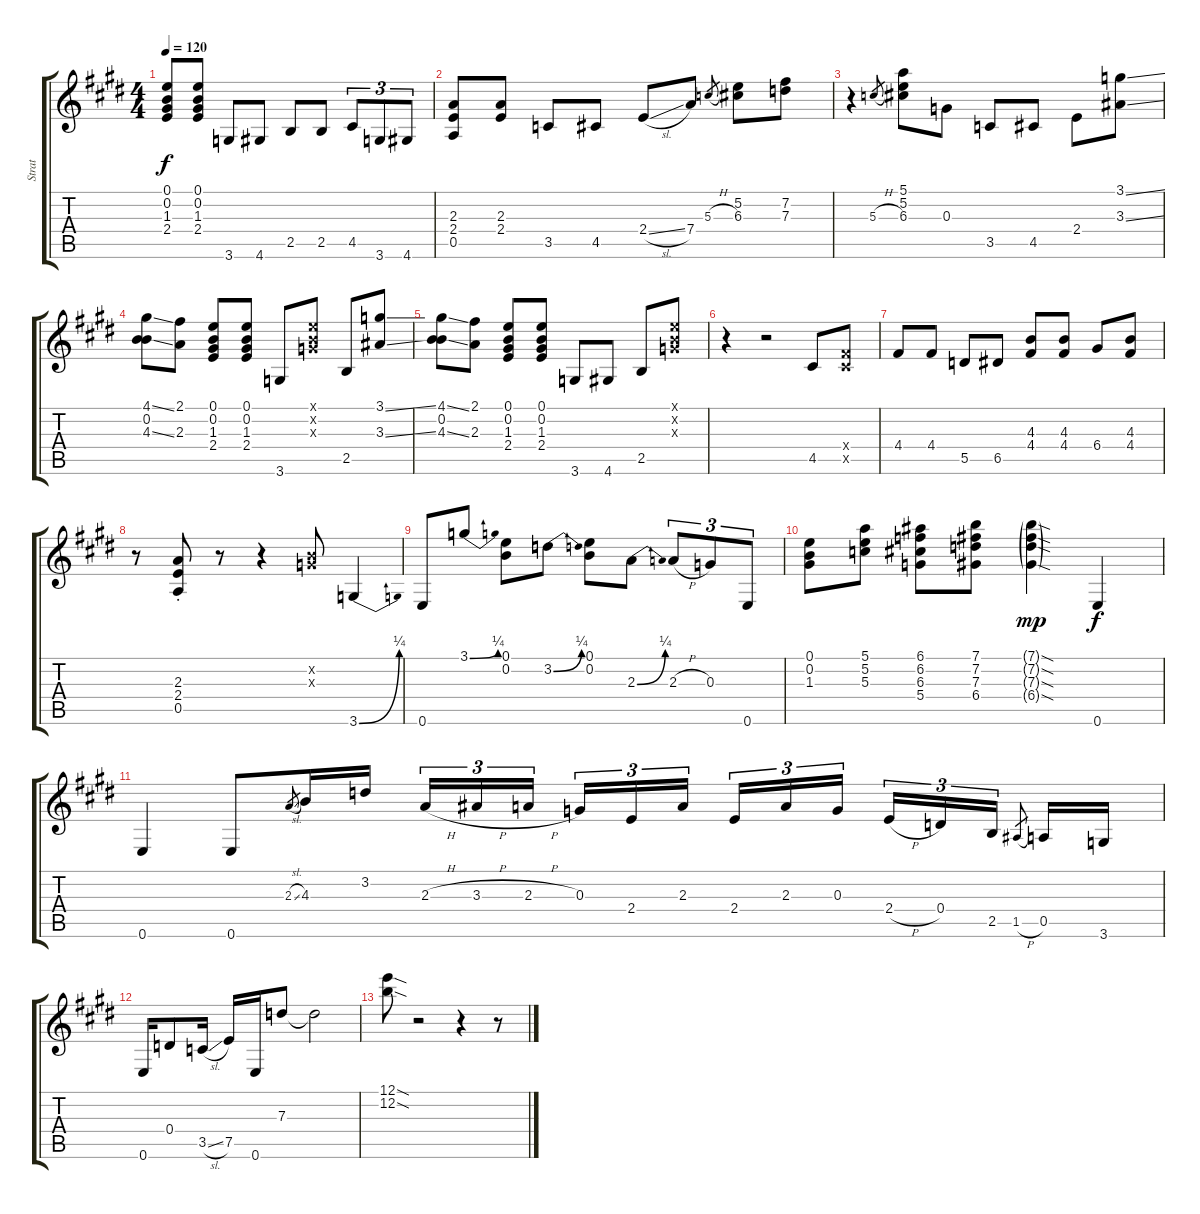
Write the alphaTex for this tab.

\track ("Strat" "Strat") {instrument distortionguitar}
\staff {score tabs}
\tuning (E4 B3 G3 D3 A2 E2) {hide}
\ts (4 4)
\tempo 120
\clef g2
\ks c#minor
(0.1 0.2 1.3 2.4).8{dy f} (0.1 0.2 1.3 2.4).8 3.6.8 4.6.8 2.5.8 2.5.8 4.5.8{tu (3 2)} 3.6.8{tu (3 2)} 4.6.8{tu (3 2)} |
(2.3 2.4 0.5).8 (2.3 2.4).8 3.5.8 4.5.8 2.4{sl}.8 7.4.8 5.3{h}.8{gr} (5.2 6.3).8 (7.2 7.3).8 |
r.4 5.3{h}.8{gr} (5.1 5.2 6.3).8 0.3.8 3.5.8 4.5.8 2.4.8 (3.1{ss} 3.3{ss}).8 |
(4.1{ss} 0.2 4.3{ss}).8 (2.1 2.3).8 (0.1 0.2 1.3 2.4).8 (0.1 0.2 1.3 2.4).8 3.6.8 (0.1{x} 0.2{x} 0.3{x}).8 2.5.8 (3.1{ss} 3.3{ss}).8 |
(4.1{ss} 0.2 4.3{ss}).8 (2.1 2.3).8 (0.1 0.2 1.3 2.4).8 (0.1 0.2 1.3 2.4).8 3.6.8 4.6.8 2.5.8 (0.1{x} 0.2{x} 0.3{x}).8 |
r.4 r.2 4.5.8 (4.4{x} 4.5{x}).8 |
4.4.8 4.4.8 5.5.8 6.5.8 (4.3 4.4).8 (4.3 4.4).8 6.4.8 (4.3 4.4).8 |
r.8 (2.3{st} 2.4{st} 0.5{st}).8 r.8 r.4 (0.2{x} 0.3{x}).8 3.6{be (bend 0 0 60 1)}.4 |
0.6.8 3.1{be (bend 0 0 60 1)}.8 (0.1 0.2).8 3.2{be (bend 0 0 60 1)}.8 (0.1 0.2).8 2.3{be (bend 0 0 60 1)}.8 2.3{h}.8{tu (3 2)} 0.3.8{tu (3 2)} 0.6.8{tu (3 2)} |
(0.1 0.2 1.3).8 (5.1 5.2 5.3).8 (6.1 6.2 6.3 5.4).8 (7.1 7.2 7.3 6.4).8 (7.1{sod g} 7.2{sod g} 7.3{sod g} 6.4{sod g}).4{dy mp} 0.6.4{dy f} |
0.6.4 0.6.8 2.3{sl}.8{gr} 4.3.16 3.2.16 2.3{h}.16{tu (3 2)} 3.3{h}.16{tu (3 2)} 2.3{h}.16{tu (3 2) beam splitsecondary} 0.3.16{tu (3 2)} 2.4.16{tu (3 2)} 2.3.16{tu (3 2)} 2.4.16{tu (3 2)} 2.3.16{tu (3 2)} 0.3.16{tu (3 2) beam splitsecondary} 2.4{h}.16{tu (3 2)} 0.4.16{tu (3 2)} 2.5.16{tu (3 2)} 1.5{h}.8{gr} 0.5.16 3.6.16 |
0.6.16 0.4.8 3.5{sl}.16 7.5.16 0.6.16 7.3.8 7.3{t}.2 |
(12.1{sod} 12.2{sod}).8 r.2 r.4 r.8
